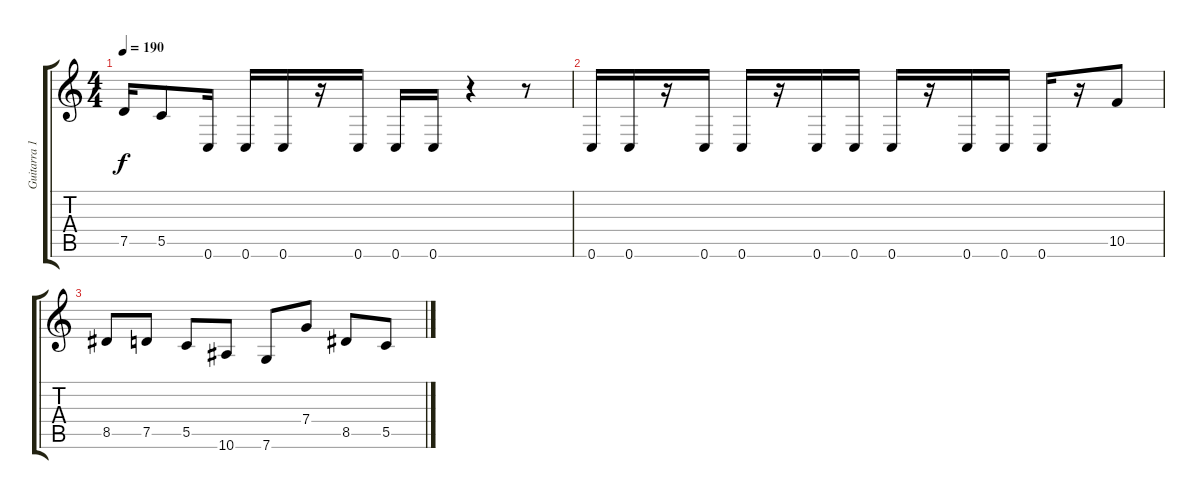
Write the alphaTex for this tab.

\track ("Guitarra 1" "Guitarra 1") {instrument distortionguitar}
\staff {score tabs}
\tuning (D4 A3 F3 C3 G2 C2) {hide}
\ts (4 4)
\tempo 190
\clef g2
\ks c
7.5{t}.16{dy f} 5.5.8 0.6.16 0.6.16 0.6.16 r.16 0.6.16 0.6.16 0.6.16 r.4 r.8 |
0.6.16 0.6.16 r.16 0.6.16 0.6.16 r.16 0.6.16 0.6.16 0.6.16 r.16 0.6.16 0.6.16 0.6.16 r.16 10.5.8 |
8.5.8 7.5.8 5.5.8 10.6.8 7.6.8 7.4.8 8.5.8 5.5.8
